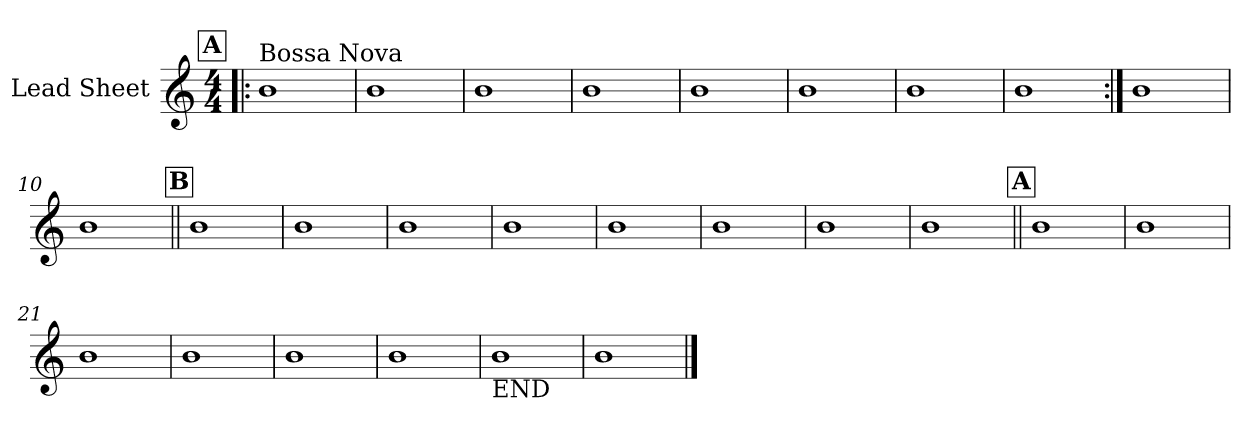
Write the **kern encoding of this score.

**kern
*part1
*staff1
*I"Lead Sheet
*clefG2
*k[]
*M4/4
!!LO:REH:place=s1:a:fs=14:t=A
=1!|:
!LO:TX:a:t=Bossa Nova
1b
=2
1b
=3
1b
=4
1b
!!LO:LB:g=z
=5
1b
=6
1b
=7
1b
=8
1b
!!LO:LB:g=z
=9:|!
1b
=10
1b
!!LO:LB:g=z
!!LO:REH:place=s1:a:fs=14:t=B
=11||
1b
=12
1b
=13
1b
=14
1b
!!LO:LB:g=z
=15
1b
=16
1b
=17
1b
=18
1b
!!LO:LB:g=z
!!LO:REH:place=s1:a:fs=14:t=A
=19||
1b
=20
1b
=21
1b
=22
1b
!!LO:LB:g=z
=23
1b
=24
1b
=25
!LO:TX:b:t=END
1b
=26
1b
==
*-
